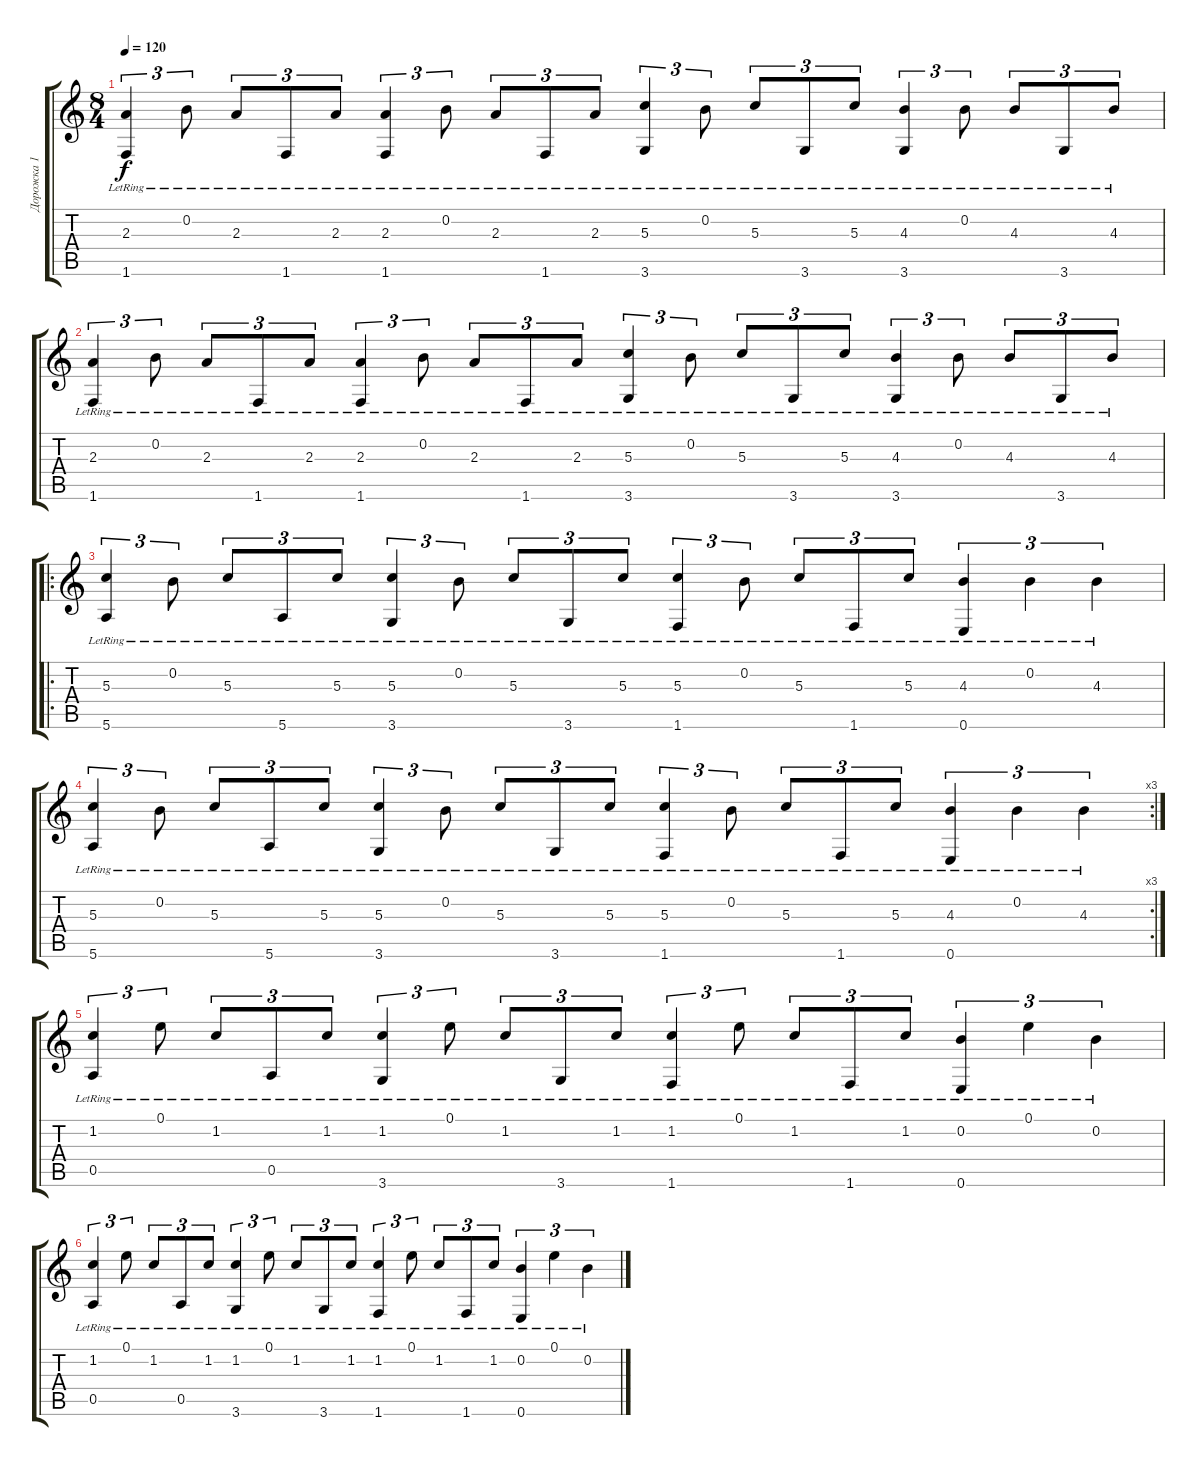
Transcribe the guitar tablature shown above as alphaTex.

\track ("Дорожка 1" "Дорожка 1") {instrument acousticguitarnylon}
\staff {score tabs}
\tuning (E4 B3 G3 D3 A2 E2) {hide}
\ts (8 4)
\tempo 120
\clef g2
\ks c
(2.3{lr} 1.6{lr}).4{tu (3 2) dy f} 0.2{lr}.8{tu (3 2)} 2.3{lr}.8{tu (3 2)} 1.6{lr}.8{tu (3 2)} 2.3{lr}.8{tu (3 2)} (2.3{lr} 1.6{lr}).4{tu (3 2)} 0.2{lr}.8{tu (3 2)} 2.3{lr}.8{tu (3 2)} 1.6{lr}.8{tu (3 2)} 2.3{lr}.8{tu (3 2)} (5.3{lr} 3.6{lr}).4{tu (3 2)} 0.2{lr}.8{tu (3 2)} 5.3{lr}.8{tu (3 2)} 3.6{lr}.8{tu (3 2)} 5.3{lr}.8{tu (3 2)} (4.3{lr} 3.6{lr}).4{tu (3 2)} 0.2{lr}.8{tu (3 2)} 4.3{lr}.8{tu (3 2)} 3.6{lr}.8{tu (3 2)} 4.3{lr}.8{tu (3 2)} |
(2.3{lr} 1.6{lr}).4{tu (3 2)} 0.2{lr}.8{tu (3 2)} 2.3{lr}.8{tu (3 2)} 1.6{lr}.8{tu (3 2)} 2.3{lr}.8{tu (3 2)} (2.3{lr} 1.6{lr}).4{tu (3 2)} 0.2{lr}.8{tu (3 2)} 2.3{lr}.8{tu (3 2)} 1.6{lr}.8{tu (3 2)} 2.3{lr}.8{tu (3 2)} (5.3{lr} 3.6{lr}).4{tu (3 2)} 0.2{lr}.8{tu (3 2)} 5.3{lr}.8{tu (3 2)} 3.6{lr}.8{tu (3 2)} 5.3{lr}.8{tu (3 2)} (4.3{lr} 3.6{lr}).4{tu (3 2)} 0.2{lr}.8{tu (3 2)} 4.3{lr}.8{tu (3 2)} 3.6{lr}.8{tu (3 2)} 4.3{lr}.8{tu (3 2)} |
\ro
(5.3{lr} 5.6{lr}).4{tu (3 2)} 0.2{lr}.8{tu (3 2)} 5.3{lr}.8{tu (3 2)} 5.6{lr}.8{tu (3 2)} 5.3{lr}.8{tu (3 2)} (5.3{lr} 3.6{lr}).4{tu (3 2)} 0.2{lr}.8{tu (3 2)} 5.3{lr}.8{tu (3 2)} 3.6{lr}.8{tu (3 2)} 5.3{lr}.8{tu (3 2)} (5.3{lr} 1.6{lr}).4{tu (3 2)} 0.2{lr}.8{tu (3 2)} 5.3{lr}.8{tu (3 2)} 1.6{lr}.8{tu (3 2)} 5.3{lr}.8{tu (3 2)} (4.3{lr} 0.6{lr}).4{tu (3 2)} 0.2{lr}.4{tu (3 2)} 4.3{lr}.4{tu (3 2)} |
\rc 3
(5.3{lr} 5.6{lr}).4{tu (3 2)} 0.2{lr}.8{tu (3 2)} 5.3{lr}.8{tu (3 2)} 5.6{lr}.8{tu (3 2)} 5.3{lr}.8{tu (3 2)} (5.3{lr} 3.6{lr}).4{tu (3 2)} 0.2{lr}.8{tu (3 2)} 5.3{lr}.8{tu (3 2)} 3.6{lr}.8{tu (3 2)} 5.3{lr}.8{tu (3 2)} (5.3{lr} 1.6{lr}).4{tu (3 2)} 0.2{lr}.8{tu (3 2)} 5.3{lr}.8{tu (3 2)} 1.6{lr}.8{tu (3 2)} 5.3{lr}.8{tu (3 2)} (4.3{lr} 0.6{lr}).4{tu (3 2)} 0.2{lr}.4{tu (3 2)} 4.3{lr}.4{tu (3 2)} |
(1.2{lr} 0.5{lr}).4{tu (3 2)} 0.1{lr}.8{tu (3 2)} 1.2{lr}.8{tu (3 2)} 0.5{lr}.8{tu (3 2)} 1.2{lr}.8{tu (3 2)} (1.2{lr} 3.6{lr}).4{tu (3 2)} 0.1{lr}.8{tu (3 2)} 1.2{lr}.8{tu (3 2)} 3.6{lr}.8{tu (3 2)} 1.2{lr}.8{tu (3 2)} (1.2{lr} 1.6{lr}).4{tu (3 2)} 0.1{lr}.8{tu (3 2)} 1.2{lr}.8{tu (3 2)} 1.6{lr}.8{tu (3 2)} 1.2{lr}.8{tu (3 2)} (0.2{lr} 0.6{lr}).4{tu (3 2)} 0.1{lr}.4{tu (3 2)} 0.2{lr}.4{tu (3 2)} |
(1.2{lr} 0.5{lr}).4{tu (3 2)} 0.1{lr}.8{tu (3 2)} 1.2{lr}.8{tu (3 2)} 0.5{lr}.8{tu (3 2)} 1.2{lr}.8{tu (3 2)} (1.2{lr} 3.6{lr}).4{tu (3 2)} 0.1{lr}.8{tu (3 2)} 1.2{lr}.8{tu (3 2)} 3.6{lr}.8{tu (3 2)} 1.2{lr}.8{tu (3 2)} (1.2{lr} 1.6{lr}).4{tu (3 2)} 0.1{lr}.8{tu (3 2)} 1.2{lr}.8{tu (3 2)} 1.6{lr}.8{tu (3 2)} 1.2{lr}.8{tu (3 2)} (0.2{lr} 0.6{lr}).4{tu (3 2)} 0.1{lr}.4{tu (3 2)} 0.2{lr}.4{tu (3 2)}
